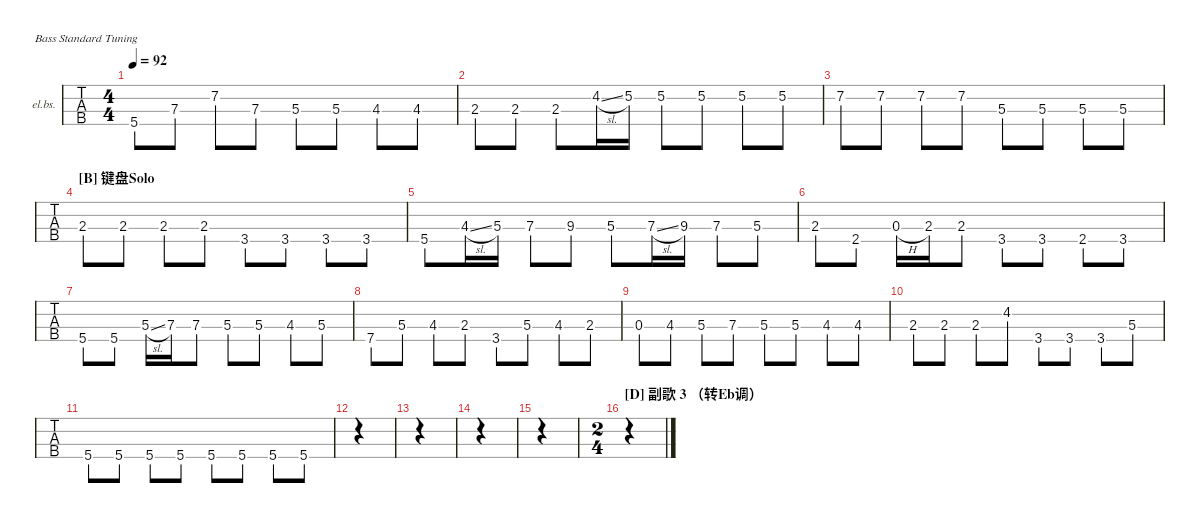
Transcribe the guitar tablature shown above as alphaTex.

\defaultSystemsLayout 4
\hideDynamics
\bracketExtendMode nobrackets
\firstSystemTrackNameOrientation horizontal
\otherSystemsTrackNameOrientation horizontal
\track ("低音吉他" "el.bs.") {instrument electricbassfinger}
\staff {tabs}
\tuning (G2 D2 A1 E1)
\ts (4 4)
\tempo 92
\clef f4
\ks d
5.4.8{dy mf} 7.3.8 7.2.8 7.3.8 5.3.8 5.3.8 4.3.8 4.3.8 |
2.3.8 2.3.8 2.3.8 4.2{sl}.16 5.2.16 5.2.8 5.2.8 5.2.8 5.2.8 |
7.2.8 7.2.8 7.2.8 7.2.8 5.3.8 5.3.8 5.3.8 5.3.8 |
\section ("B" "键盘Solo")
2.3.8 2.3.8 2.3.8 2.3.8 3.4.8 3.4.8 3.4.8 3.4.8 |
5.4.8 4.3{sl}.16 5.3.16 7.3.8 9.3.8 5.3.8 7.3{sl}.16 9.3.16 7.3.8 5.3.8 |
2.3.8 2.4.8 0.3{h}.16 2.3.16 2.3.8 3.4.8 3.4.8 2.4.8 3.4.8 |
5.4.8 5.4.8 5.3{sl}.16 7.3.16 7.3.8 5.3.8 5.3.8 4.3.8 5.3.8 |
7.4.8 5.3.8 4.3.8 2.3.8 3.4.8 5.3.8 4.3.8 2.3.8 |
0.3.8 4.3.8 5.3.8 7.3.8 5.3.8 5.3.8 4.3.8 4.3.8 |
2.3.8 2.3.8 2.3.8 4.2.8 3.4.8 3.4.8 3.4.8 5.3.8 |
5.4.8 5.4.8 5.4.8 5.4.8 5.4.8 5.4.8 5.4.8 5.4.8 |
|
|
|
|
\ts (2 4)
\beaming (8 2 2)
\section ("D" "副歌 3 （转Eb调）")
\ks eb
